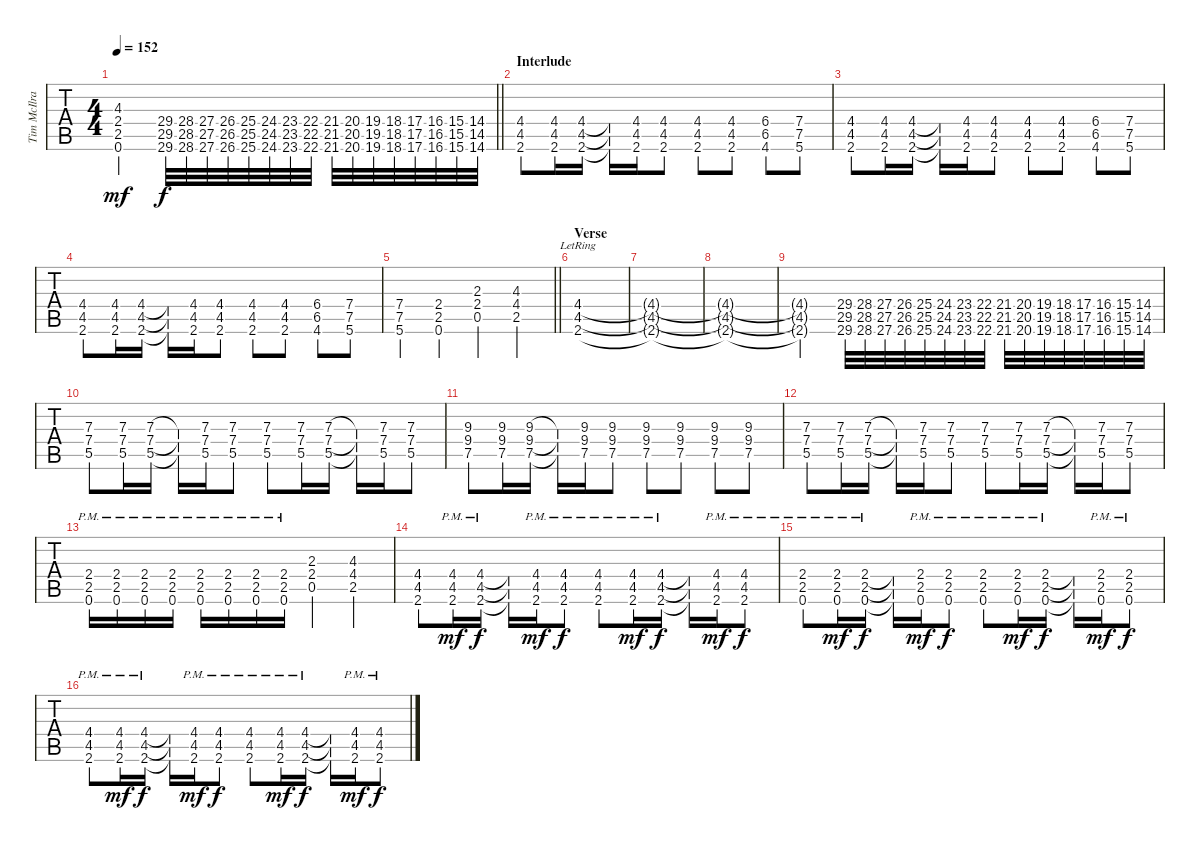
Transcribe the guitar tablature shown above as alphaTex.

\track ("Tim McIlrath - Guitar One" "Tim McIlra") {instrument distortionguitar}
\staff {tabs}
\tuning (Eb4 Bb3 Gb3 Db3 Ab2 Eb2) {hide}
\ts (4 4)
\tempo 152
\clef g2
\barLineRight lightlight
\ks c
(4.3 2.4 2.5 0.6).2{dy mf} (29.4 29.5 29.6).32{dy f} (28.4 28.5 28.6).32 (27.4 27.5 27.6).32 (26.4 26.5 26.6).32 (25.4 25.5 25.6).32 (24.4 24.5 24.6).32 (23.4 23.5 23.6).32 (22.4 22.5 22.6).32 (21.4 21.5 21.6).32 (20.4 20.5 20.6).32 (19.4 19.5 19.6).32 (18.4 18.5 18.6).32 (17.4 17.5 17.6).32 (16.4 16.5 16.6).32 (15.4 15.5 15.6).32 (14.4 14.5 14.6).32 |
\section ("" "Interlude")
(4.4 4.5 2.6).8 (4.4 4.5 2.6).16 (4.4 4.5 2.6).16 (4.4{t} 4.5{t} 2.6{t}).16 (4.4 4.5 2.6).16 (4.4 4.5 2.6).8 (4.4 4.5 2.6).8 (4.4 4.5 2.6).8 (6.4 6.5 4.6).8 (7.4 7.5 5.6).8 |
(4.4 4.5 2.6).8 (4.4 4.5 2.6).16 (4.4 4.5 2.6).16 (4.4{t} 4.5{t} 2.6{t}).16 (4.4 4.5 2.6).16 (4.4 4.5 2.6).8 (4.4 4.5 2.6).8 (4.4 4.5 2.6).8 (6.4 6.5 4.6).8 (7.4 7.5 5.6).8 |
(4.4 4.5 2.6).8 (4.4 4.5 2.6).16 (4.4 4.5 2.6).16 (4.4{t} 4.5{t} 2.6{t}).16 (4.4 4.5 2.6).16 (4.4 4.5 2.6).8 (4.4 4.5 2.6).8 (4.4 4.5 2.6).8 (6.4 6.5 4.6).8 (7.4 7.5 5.6).8 |
\barLineRight lightlight
(7.4 7.5 5.6).4 (2.4 2.5 0.6).4 (2.3 2.4 0.5).4 (4.3 4.4 2.5).4 |
\section ("" "Verse")
(4.4{lr} 4.5{lr} 2.6{lr}).1 |
(4.4{t} 4.5{t} 2.6{t}).1 |
(4.4{t} 4.5{t} 2.6{t}).1 |
(4.4{t} 4.5{t} 2.6{t}).2 (29.4 29.5 29.6).32 (28.4 28.5 28.6).32 (27.4 27.5 27.6).32 (26.4 26.5 26.6).32 (25.4 25.5 25.6).32 (24.4 24.5 24.6).32 (23.4 23.5 23.6).32 (22.4 22.5 22.6).32 (21.4 21.5 21.6).32 (20.4 20.5 20.6).32 (19.4 19.5 19.6).32 (18.4 18.5 18.6).32 (17.4 17.5 17.6).32 (16.4 16.5 16.6).32 (15.4 15.5 15.6).32 (14.4 14.5 14.6).32 |
(7.3 7.4 5.5).8 (7.3 7.4 5.5).16 (7.3 7.4 5.5).16 (7.3{t} 7.4{t} 5.5{t}).16 (7.3 7.4 5.5).16 (7.3 7.4 5.5).8 (7.3 7.4 5.5).8 (7.3 7.4 5.5).16 (7.3 7.4 5.5).16 (7.3{t} 7.4{t} 5.5{t}).16 (7.3 7.4 5.5).16 (7.3 7.4 5.5).8 |
(9.3 9.4 7.5).8 (9.3 9.4 7.5).16 (9.3 9.4 7.5).16 (9.3{t} 9.4{t} 7.5{t}).16 (9.3 9.4 7.5).16 (9.3 9.4 7.5).8 (9.3 9.4 7.5).8 (9.3 9.4 7.5).8 (9.3 9.4 7.5).8 (9.3 9.4 7.5).8 |
(7.3 7.4 5.5).8 (7.3 7.4 5.5).16 (7.3 7.4 5.5).16 (7.3{t} 7.4{t} 5.5{t}).16 (7.3 7.4 5.5).16 (7.3 7.4 5.5).8 (7.3 7.4 5.5).8 (7.3 7.4 5.5).16 (7.3 7.4 5.5).16 (7.3{t} 7.4{t} 5.5{t}).16 (7.3 7.4 5.5).16 (7.3 7.4 5.5).8 |
(2.4{pm} 2.5{pm} 0.6{pm}).16 (2.4{pm} 2.5{pm} 0.6{pm}).16 (2.4{pm} 2.5{pm} 0.6{pm}).16 (2.4{pm} 2.5{pm} 0.6{pm}).16 (2.4{pm} 2.5{pm} 0.6{pm}).16 (2.4{pm} 2.5{pm} 0.6{pm}).16 (2.4{pm} 2.5{pm} 0.6{pm}).16 (2.4{pm} 2.5{pm} 0.6{pm}).16 (2.3 2.4 0.5).4 (4.3 4.4 2.5).4 |
(4.4 4.5 2.6).8 (4.4{pm} 4.5{pm} 2.6{pm}).16{dy mf} (4.4{pm} 4.5{pm} 2.6{pm}).16{dy f} (4.4{t} 4.5{t} 2.6{t}).16 (4.4{pm} 4.5{pm} 2.6{pm}).16{dy mf} (4.4{pm} 4.5{pm} 2.6{pm}).8{dy f} (4.4{pm} 4.5{pm} 2.6{pm}).8 (4.4{pm} 4.5{pm} 2.6{pm}).16{dy mf} (4.4{pm} 4.5{pm} 2.6{pm}).16{dy f} (4.4{t} 4.5{t} 2.6{t}).16 (4.4{pm} 4.5{pm} 2.6{pm}).16{dy mf} (4.4{pm} 4.5{pm} 2.6{pm}).8{dy f} |
(2.4{pm} 2.5{pm} 0.6{pm}).8 (2.4{pm} 2.5{pm} 0.6{pm}).16{dy mf} (2.4{pm} 2.5{pm} 0.6{pm}).16{dy f} (2.4{t} 2.5{t} 0.6{t}).16 (2.4{pm} 2.5{pm} 0.6{pm}).16{dy mf} (2.4{pm} 2.5{pm} 0.6{pm}).8{dy f} (2.4{pm} 2.5{pm} 0.6{pm}).8 (2.4{pm} 2.5{pm} 0.6{pm}).16{dy mf} (2.4{pm} 2.5{pm} 0.6{pm}).16{dy f} (2.4{t} 2.5{t} 0.6{t}).16 (2.4{pm} 2.5{pm} 0.6{pm}).16{dy mf} (2.4{pm} 2.5{pm} 0.6{pm}).8{dy f} |
(4.4{pm} 4.5{pm} 2.6{pm}).8 (4.4{pm} 4.5{pm} 2.6{pm}).16{dy mf} (4.4{pm} 4.5{pm} 2.6{pm}).16{dy f} (4.4{t} 4.5{t} 2.6{t}).16 (4.4{pm} 4.5{pm} 2.6{pm}).16{dy mf} (4.4{pm} 4.5{pm} 2.6{pm}).8{dy f} (4.4{pm} 4.5{pm} 2.6{pm}).8 (4.4{pm} 4.5{pm} 2.6{pm}).16{dy mf} (4.4{pm} 4.5{pm} 2.6{pm}).16{dy f} (4.4{t} 4.5{t} 2.6{t}).16 (4.4{pm} 4.5{pm} 2.6{pm}).16{dy mf} (4.4{pm} 4.5{pm} 2.6{pm}).8{dy f}
